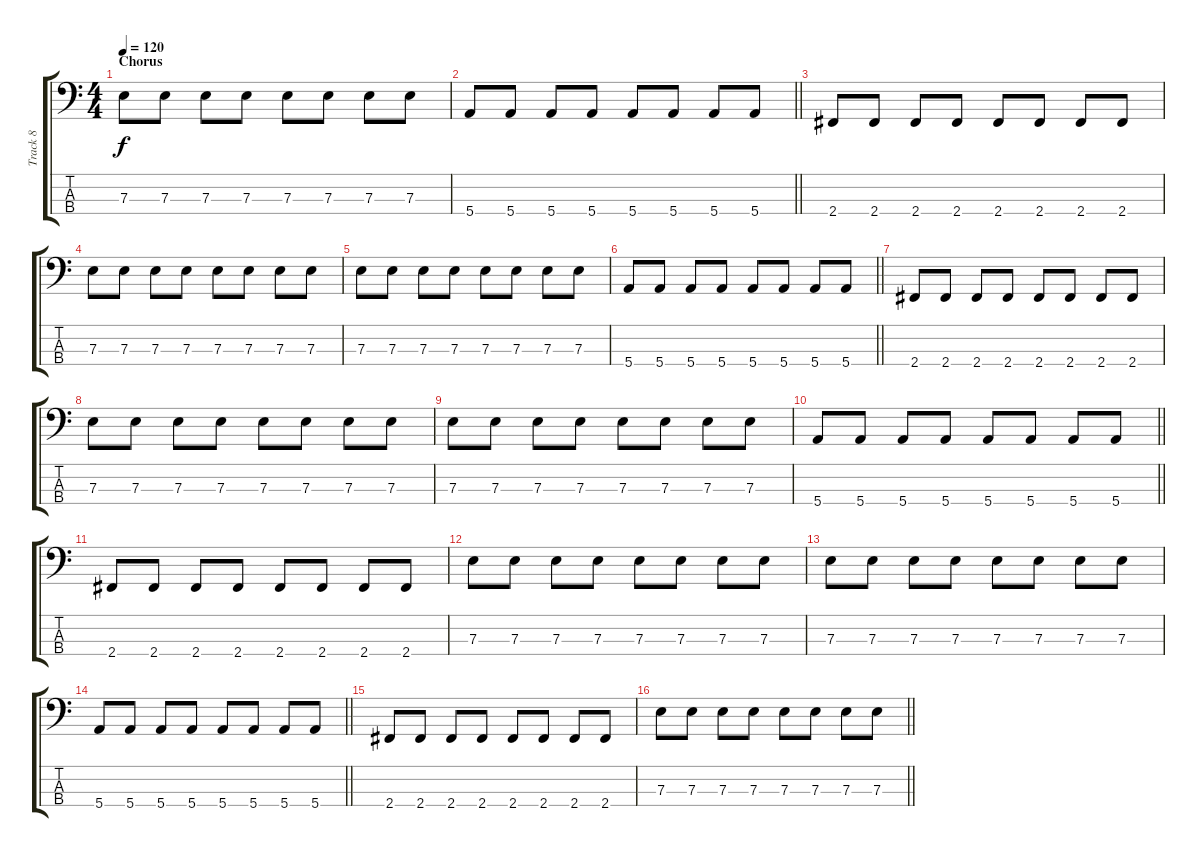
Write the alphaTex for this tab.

\track ("Track 8" "Track 8") {instrument electricbassfinger}
\staff {score tabs}
\tuning (G2 D2 A1 E1) {hide}
\ts (4 4)
\section ("" "Chorus")
\tempo 120
\clef f4
\ks c
7.3.8{dy f} 7.3.8 7.3.8 7.3.8 7.3.8 7.3.8 7.3.8 7.3.8 |
\barLineRight lightlight
5.4.8 5.4.8 5.4.8 5.4.8 5.4.8 5.4.8 5.4.8 5.4.8 |
2.4.8 2.4.8 2.4.8 2.4.8 2.4.8 2.4.8 2.4.8 2.4.8 |
7.3.8 7.3.8 7.3.8 7.3.8 7.3.8 7.3.8 7.3.8 7.3.8 |
7.3.8 7.3.8 7.3.8 7.3.8 7.3.8 7.3.8 7.3.8 7.3.8 |
\barLineRight lightlight
5.4.8 5.4.8 5.4.8 5.4.8 5.4.8 5.4.8 5.4.8 5.4.8 |
2.4.8 2.4.8 2.4.8 2.4.8 2.4.8 2.4.8 2.4.8 2.4.8 |
7.3.8 7.3.8 7.3.8 7.3.8 7.3.8 7.3.8 7.3.8 7.3.8 |
7.3.8 7.3.8 7.3.8 7.3.8 7.3.8 7.3.8 7.3.8 7.3.8 |
\barLineRight lightlight
5.4.8 5.4.8 5.4.8 5.4.8 5.4.8 5.4.8 5.4.8 5.4.8 |
2.4.8 2.4.8 2.4.8 2.4.8 2.4.8 2.4.8 2.4.8 2.4.8 |
7.3.8 7.3.8 7.3.8 7.3.8 7.3.8 7.3.8 7.3.8 7.3.8 |
7.3.8 7.3.8 7.3.8 7.3.8 7.3.8 7.3.8 7.3.8 7.3.8 |
\barLineRight lightlight
5.4.8 5.4.8 5.4.8 5.4.8 5.4.8 5.4.8 5.4.8 5.4.8 |
2.4.8 2.4.8 2.4.8 2.4.8 2.4.8 2.4.8 2.4.8 2.4.8 |
\barLineRight lightlight
7.3.8 7.3.8 7.3.8 7.3.8 7.3.8 7.3.8 7.3.8 7.3.8
